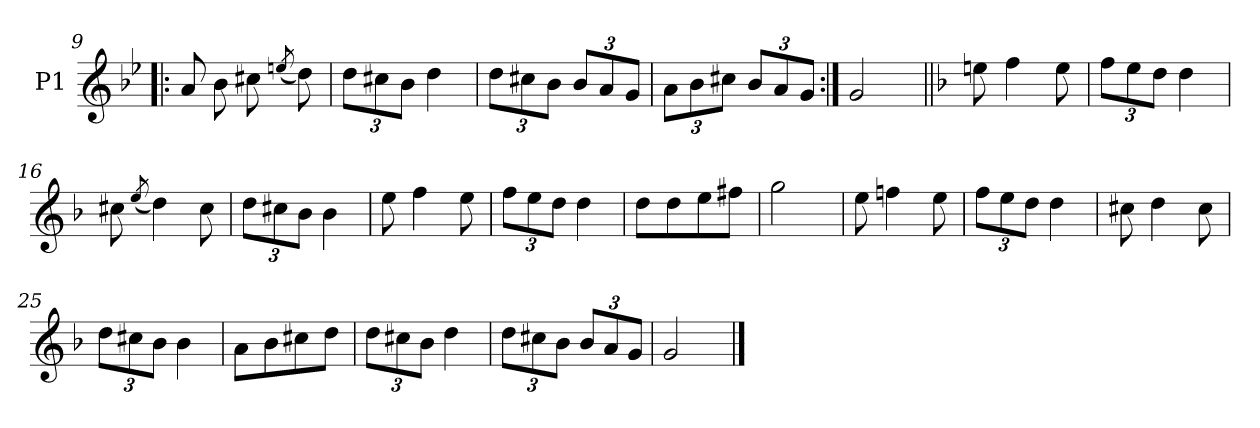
**kern
*part1
*staff1
*I"P1
*clefG2
*k[b-e-]
=9!|:
8a
8b-
8cc#X
(8qeen/
8dd)
=10
12ddL
12cc#X
12b-J
4dd
=11
12ddL
12cc#X
12b-J
12b-L
12a
12gJ
=12
12aL
12b-
12cc#XJ
12b-L
12a
12gJ
=13:|!
2g
=14||
*k[b-]
8een
4ff
8ee
=15
12ffL
12ee
12ddJ
4dd
=16
8cc#X
(8qee/
4dd)
8cc#
=17
12ddL
12cc#X
12b-J
4b-
=18
8ee
4ff
8ee
=19
12ffL
12ee
12ddJ
4dd
=20
8ddL
8dd
8ee
8ff#XJ
=21
2gg
=22
8ee
4ffn
8ee
=23
12ffL
12ee
12ddJ
4dd
=24
8cc#X
4dd
8cc#
=25
12ddL
12cc#X
12b-J
4b-
=26
8aL
8b-
8cc#X
8ddJ
=27
12ddL
12cc#X
12b-J
4dd
=28
12ddL
12cc#X
12b-J
12b-L
12a
12gJ
=29
2g
==
*-
